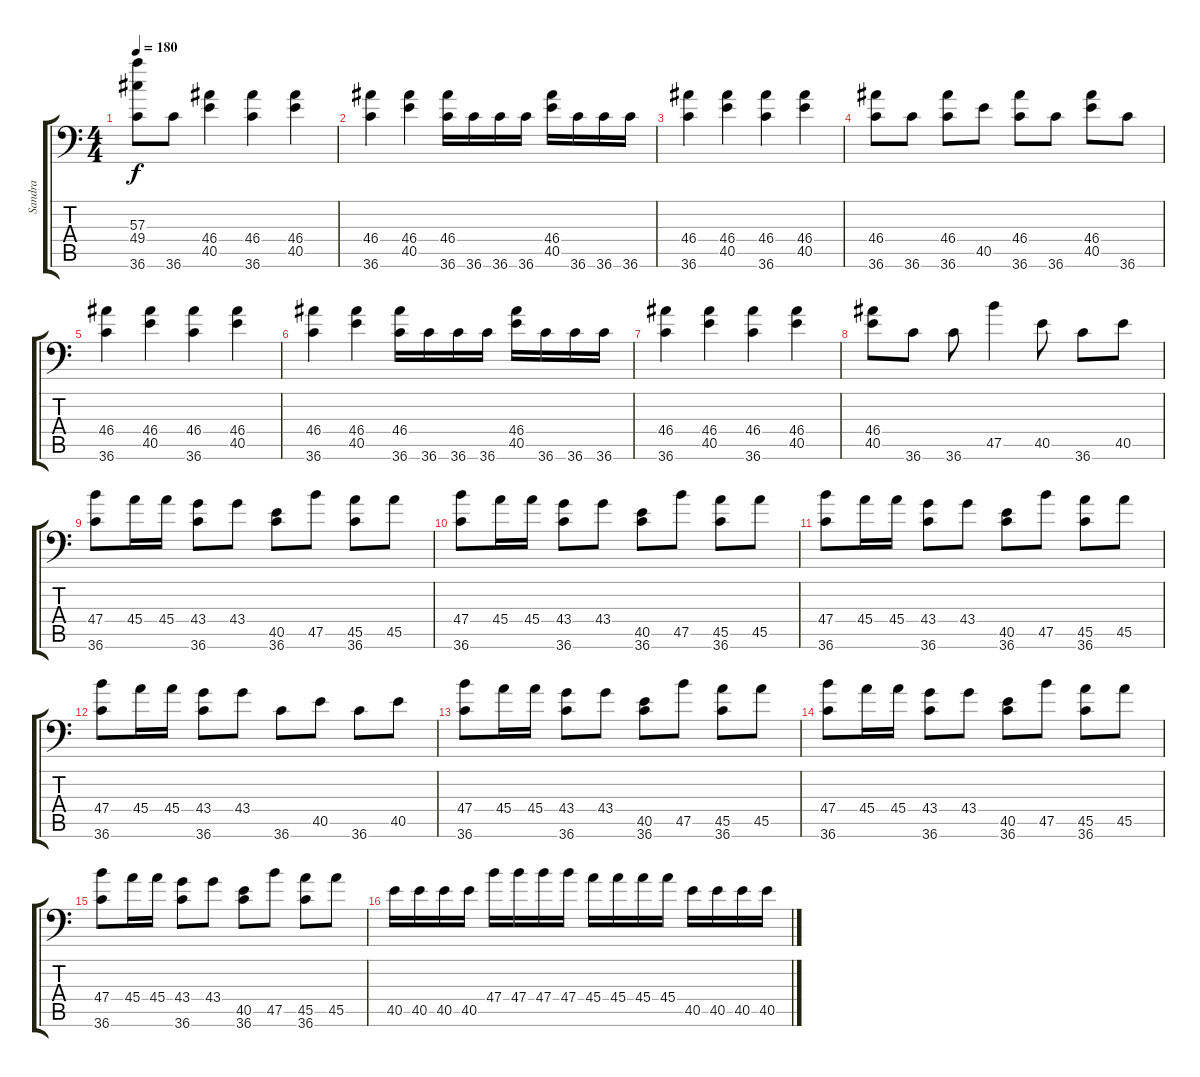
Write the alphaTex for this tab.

\track ("Sandra" "Sandra") {instrument acousticgrandpiano}
\staff {score tabs}
\tuning (C-1 C-1 C-1 C-1 C-1 C-1) {hide}
\ts (4 4)
\tempo 180
\clef f4
\ks c
(57.3 49.4 36.6).8{dy f} 36.6.8 (46.4 40.5).4 (46.4 36.6).4 (46.4 40.5).4 |
(46.4 36.6).4 (46.4 40.5).4 (46.4 36.6).16 36.6.16 36.6.16 36.6.16 (46.4 40.5).16 36.6.16 36.6.16 36.6.16 |
(46.4 36.6).4 (46.4 40.5).4 (46.4 36.6).4 (46.4 40.5).4 |
(46.4 36.6).8 36.6.8 (46.4 36.6).8 40.5.8 (46.4 36.6).8 36.6.8 (46.4 40.5).8 36.6.8 |
(46.4 36.6).4 (46.4 40.5).4 (46.4 36.6).4 (46.4 40.5).4 |
(46.4 36.6).4 (46.4 40.5).4 (46.4 36.6).16 36.6.16 36.6.16 36.6.16 (46.4 40.5).16 36.6.16 36.6.16 36.6.16 |
(46.4 36.6).4 (46.4 40.5).4 (46.4 36.6).4 (46.4 40.5).4 |
(46.4 40.5).8 36.6.8 36.6.8 47.5.4 40.5.8 36.6.8 40.5.8 |
(47.4 36.6).8 45.4.16 45.4.16 (43.4 36.6).8 43.4.8 (40.5 36.6).8 47.5.8 (45.5 36.6).8 45.5.8 |
(47.4 36.6).8 45.4.16 45.4.16 (43.4 36.6).8 43.4.8 (40.5 36.6).8 47.5.8 (45.5 36.6).8 45.5.8 |
(47.4 36.6).8 45.4.16 45.4.16 (43.4 36.6).8 43.4.8 (40.5 36.6).8 47.5.8 (45.5 36.6).8 45.5.8 |
(47.4 36.6).8 45.4.16 45.4.16 (43.4 36.6).8 43.4.8 36.6.8 40.5.8 36.6.8 40.5.8 |
(47.4 36.6).8 45.4.16 45.4.16 (43.4 36.6).8 43.4.8 (40.5 36.6).8 47.5.8 (45.5 36.6).8 45.5.8 |
(47.4 36.6).8 45.4.16 45.4.16 (43.4 36.6).8 43.4.8 (40.5 36.6).8 47.5.8 (45.5 36.6).8 45.5.8 |
(47.4 36.6).8 45.4.16 45.4.16 (43.4 36.6).8 43.4.8 (40.5 36.6).8 47.5.8 (45.5 36.6).8 45.5.8 |
40.5.16 40.5.16 40.5.16 40.5.16 47.4.16 47.4.16 47.4.16 47.4.16 45.4.16 45.4.16 45.4.16 45.4.16 40.5.16 40.5.16 40.5.16 40.5.16
